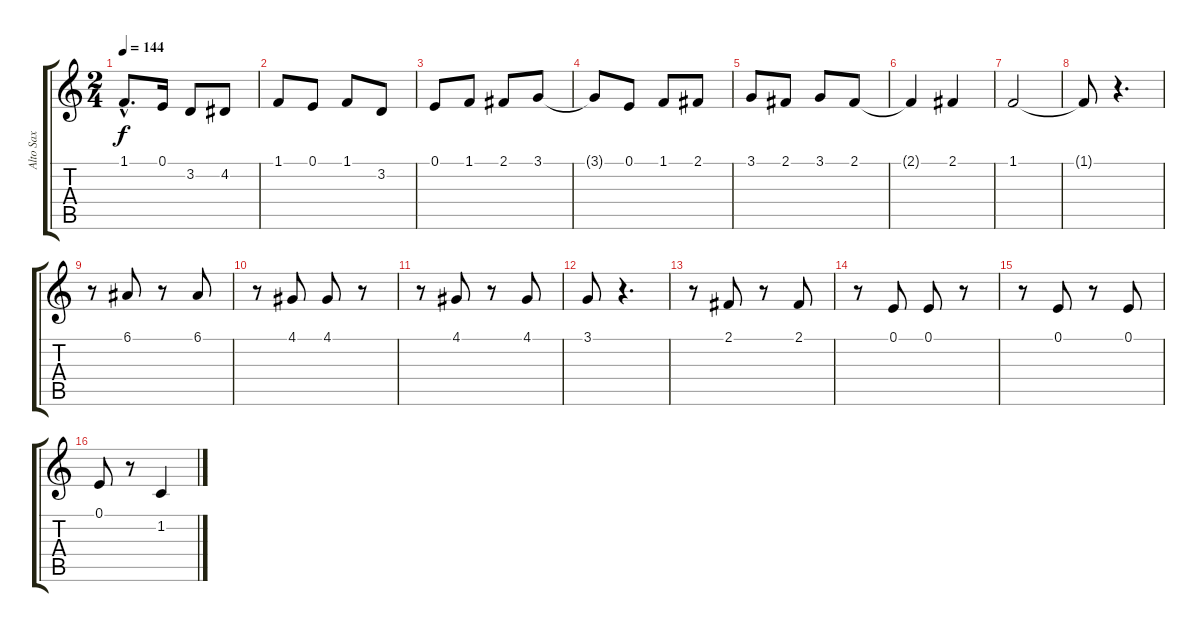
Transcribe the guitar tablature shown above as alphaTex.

\track ("Alto Sax            " "Alto Sax  ") {instrument altosax}
\staff {score tabs}
\tuning (E4 B3 G3 D3 A2 E2) {hide}
\ts (2 4)
\tempo 144
\clef g2
\ks c
1.1{hac}.8{d dy f instrument altosax} 0.1.16 3.2.8 4.2.8 |
1.1.8 0.1.8 1.1.8 3.2.8 |
0.1.8 1.1.8 2.1.8 3.1.8 |
3.1{t}.8 0.1.8 1.1.8 2.1.8 |
3.1.8 2.1.8 3.1.8 2.1.8 |
2.1{t}.4 2.1.4 |
1.1.2 |
1.1{t}.8 r.4{d} |
r.8 6.1.8 r.8 6.1.8 |
r.8 4.1.8 4.1.8 r.8 |
r.8 4.1.8 r.8 4.1.8 |
3.1.8 r.4{d} |
r.8 2.1.8 r.8 2.1.8 |
r.8 0.1.8 0.1.8 r.8 |
r.8 0.1.8 r.8 0.1.8 |
0.1.8 r.8 1.2.4
